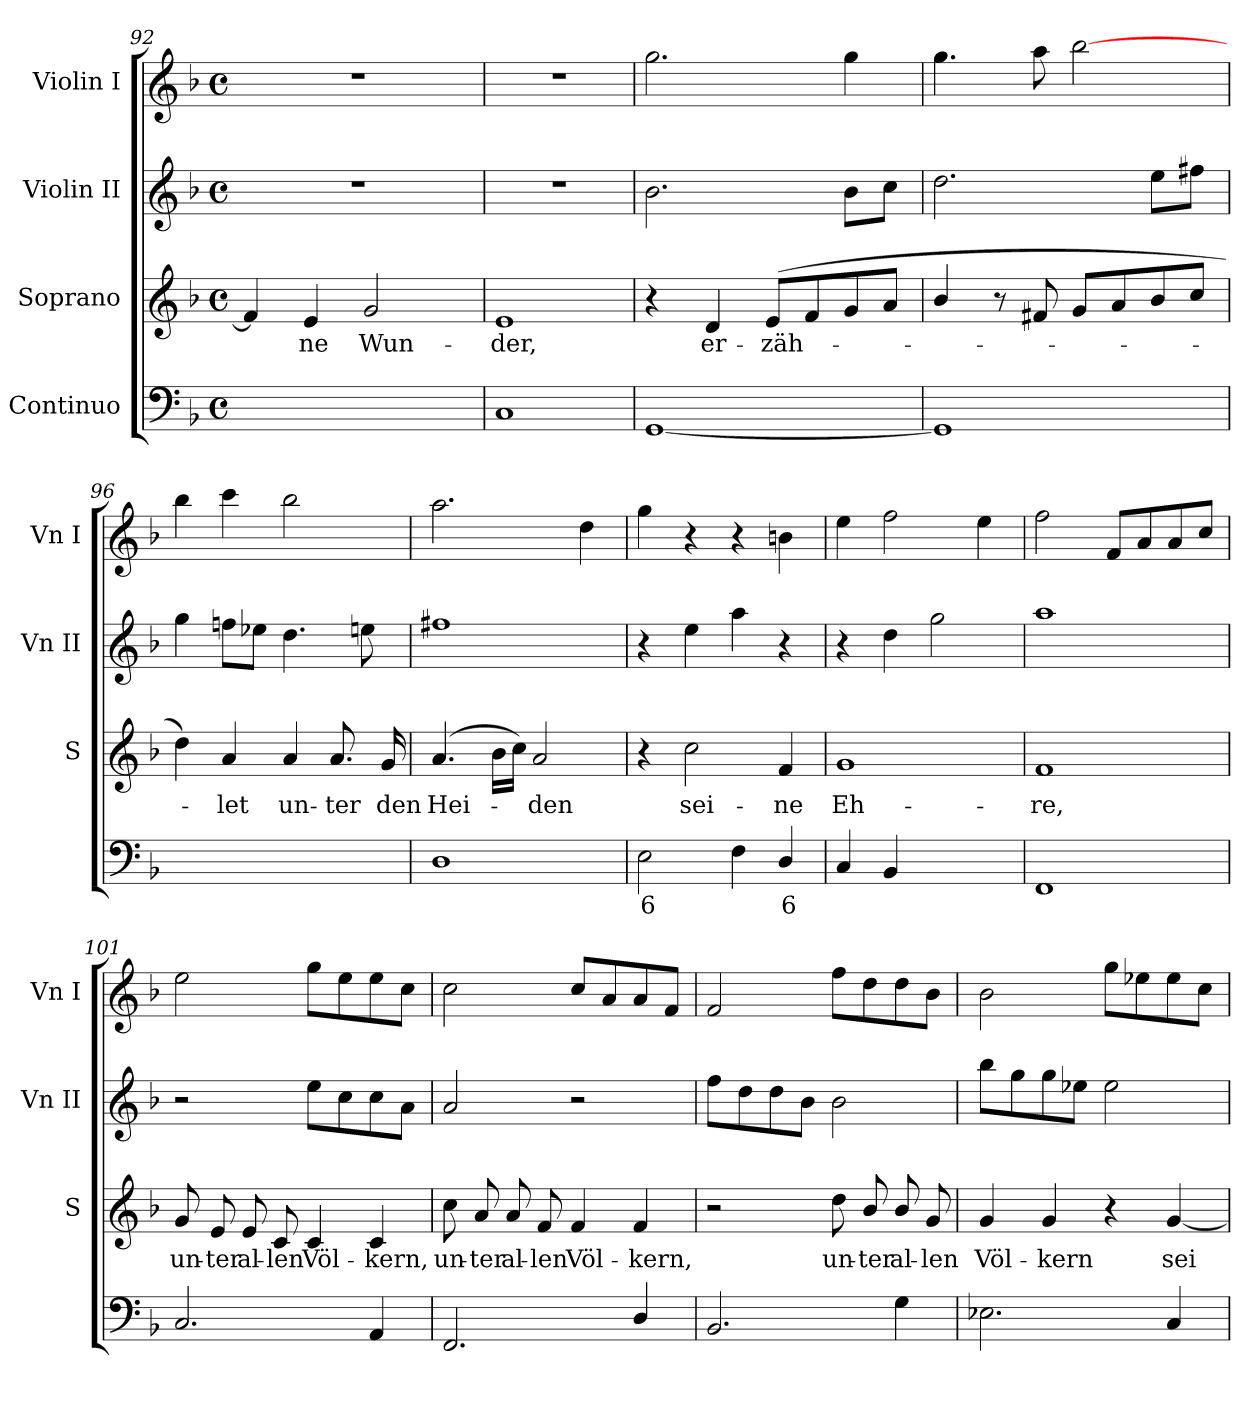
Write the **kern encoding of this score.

**kern	**text	**text	**kern	**text	**kern	**kern
*part4	*part4	*part4	*part3	*part3	*part2	*part1
*staff4	*staff4	*staff4	*staff3	*staff3	*staff2	*staff1
*I"Continuo	*	*	*I"Soprano	*	*I"Violin II	*I"Violin I
*	*	*	*I'S	*	*I'Vn II	*I'Vn I
*clefF4	*	*	*clefG2	*	*clefG2	*clefG2
*k[b-]	*	*	*k[b-]	*	*k[b-]	*k[b-]
*F:	*	*	*F:	*	*F:	*F:
*M4/4	*	*	*M4/4	*	*M4/4	*M4/4
*met(c)	*	*	*met(c)	*	*met(c)	*met(c)
=92	=92	=92	=92	=92	=92	=92
!	!LO:LY:b	!	!	!	!	!
[4GGyy	7	.	4f]	.	1r	1r
!	!LO:LY:b	!LO:LY:b	!	!LO:LY:b	!	!
4GGyy_	6	4	4e	ne	.	.
!	!	!LO:LY:b	!	!LO:LY:b	!	!
4GGyy_	.	4	2g	Wun-	.	.
4GGyy]	.	.	.	.	.	.
=93	=93	=93	=93	=93	=93	=93
!	!	!	!	!LO:LY:b	!	!
1C	.	.	1e	-der,	1r	1r
=94	=94	=94	=94	=94	=94	=94
[1GG	.	.	4r	.	2.b-	2.gg
!	!	!	!	!LO:LY:b	!	!
.	.	.	4d	er-	.	.
!	!	!	!	!LO:LY:b	!	!
.	.	.	(<8eL	-zäh-	.	.
.	.	.	8f	.	.	.
.	.	.	8g	.	8b-L	4gg
.	.	.	8aJ	.	8ccJ	.
!!LO:LB:g=z
=95	=95	=95	=95	=95	=95	=95
1GG]	.	.	4b-/	.	2.dd	4.gg
.	.	.	8r	.	.	.
.	.	.	8f#X	.	.	8aa
.	.	.	8gL	.	.	[2bb-
.	.	.	8a	.	.	.
.	.	.	8b-	.	8eeL	.
.	.	.	8ccJ	.	8ff#XJ	.
=96	=96	=96	=96	=96	=96	=96
!	!LO:LY:b	!	!	!	!	!
[4GGyy	8	.	4dd)	.	4gg	4bb-
!	!LO:LY:b	!	!	!LO:LY:b	!	!
2GGyy_	9	.	4a	let	8ffnL	4ccc
.	.	.	.	.	8ee-XJ	.
!	!	!	!	!LO:LY:b	!	!
.	.	.	4a	un-	4.dd	2bb-
!	!LO:LY:b	!	!	!LO:LY:b	!	!
4GGyy]	8	.	8.a	-ter	.	.
.	.	.	.	.	8een	.
!	!	!	!	!LO:LY:b	!	!
.	.	.	16g	den	.	.
=97	=97	=97	=97	=97	=97	=97
!	!	!	!	!LO:LY:b	!	!
1D	.	.	(>4.a	Hei-	1ff#X	2.aa
.	.	.	16b-LL	.	.	.
.	.	.	16ccJJ)	.	.	.
!	!	!	!	!LO:LY:b	!	!
.	.	.	2a	den	.	.
.	.	.	.	.	.	4dd
=98	=98	=98	=98	=98	=98	=98
!	!LO:LY:b	!	!	!	!	!
2E	6	.	4r	.	4r	4gg
!	!	!	!	!LO:LY:b	!	!
.	.	.	2cc	sei-	4ee	4r
4F	.	.	.	.	4aa	4r
!	!LO:LY:b	!	!	!LO:LY:b	!	!
4D/	6	.	4f	-ne	4r	4bn
=99	=99	=99	=99	=99	=99	=99
!	!	!	!	!LO:LY:b	!	!
4C	.	.	1g	Eh-	4r	4ee
4BB-	.	.	.	.	4dd	2ff
!	!LO:LY:b	!	!	!	!	!
[4Cyy	4	.	.	.	2gg	.
!	!LO:LY:b	!	!	!	!	!
4Cyy]	3	.	.	.	.	4ee
=100	=100	=100	=100	=100	=100	=100
!	!	!	!	!LO:LY:b	!	!
1FF	.	.	1f	-re,	1aa	2ff
.	.	.	.	.	.	8fL
.	.	.	.	.	.	8a
.	.	.	.	.	.	8a
.	.	.	.	.	.	8ccJ
!!LO:LB:g=z
=101	=101	=101	=101	=101	=101	=101
!	!	!	!	!LO:LY:b	!	!
2.C	.	.	8g	un-	2r	2ee
!	!	!	!	!LO:LY:b	!	!
.	.	.	8e	-ter	.	.
!	!	!	!	!LO:LY:b	!	!
.	.	.	8e	al-	.	.
!	!	!	!	!LO:LY:b	!	!
.	.	.	8c	-len	.	.
!	!	!	!	!LO:LY:b	!	!
.	.	.	4c	Völ-	8eeL	8ggL
.	.	.	.	.	8cc	8ee
!	!	!	!	!LO:LY:b	!	!
4AA	.	.	4c	-kern,	8cc	8ee
.	.	.	.	.	8aJ	8ccJ
=102	=102	=102	=102	=102	=102	=102
!	!	!	!	!LO:LY:b	!	!
2.FF	.	.	8cc	un-	2a	2cc
!	!	!	!	!LO:LY:b	!	!
.	.	.	8a	-ter	.	.
!	!	!	!	!LO:LY:b	!	!
.	.	.	8a	al-	.	.
!	!	!	!	!LO:LY:b	!	!
.	.	.	8f	-len	.	.
!	!	!	!	!LO:LY:b	!	!
.	.	.	4f	Völ-	2r	8ccL
.	.	.	.	.	.	8a
!	!	!	!	!LO:LY:b	!	!
4D/	.	.	4f	-kern,	.	8a
.	.	.	.	.	.	8fJ
=103	=103	=103	=103	=103	=103	=103
2.BB-	.	.	2r	.	8ffL	2f
.	.	.	.	.	8dd	.
.	.	.	.	.	8dd	.
.	.	.	.	.	8b-J	.
!	!	!	!	!LO:LY:b	!	!
.	.	.	8dd	un-	2b-	8ffL
!	!	!	!	!LO:LY:b	!	!
.	.	.	8b-/	-ter	.	8dd
!	!	!	!	!LO:LY:b	!	!
4G	.	.	8b-/	al-	.	8dd
!	!	!	!	!LO:LY:b	!	!
.	.	.	8g	-len	.	8b-J
=104	=104	=104	=104	=104	=104	=104
!	!	!	!	!LO:LY:b	!	!
2.E-X	.	.	4g	Völ-	8bb-L	2b-
.	.	.	.	.	8gg	.
!	!	!	!	!LO:LY:b	!	!
.	.	.	4g	-kern	8gg	.
.	.	.	.	.	8ee-XJ	.
.	.	.	4r	.	2ee-	8ggL
.	.	.	.	.	.	8ee-X
!	!	!	!	!LO:LY:b	!	!
4C	.	.	[4g	sei-	.	8ee-
.	.	.	.	.	.	8ccJ
=	=	=	=	=	=	=
*-	*-	*-	*-	*-	*-	*-
